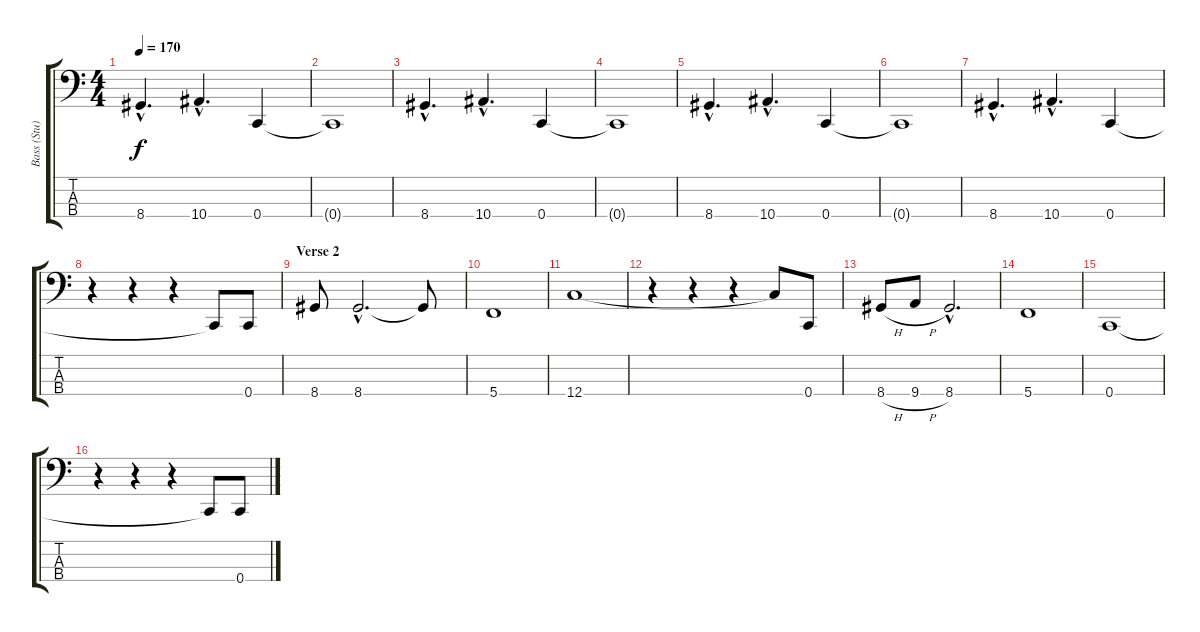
\track ("Bass (Stu)" "Bass (Stu)") {instrument electricbassfinger}
\staff {score tabs}
\tuning (F2 C2 G1 C1) {hide}
\ts (4 4)
\tempo 170
\clef f4
\ks c
8.4{hac}.4{d dy f} 10.4{hac}.4{d} 0.4.4 |
0.4{t}.1 |
8.4{hac}.4{d} 10.4{hac}.4{d} 0.4.4 |
0.4{t}.1 |
8.4{hac}.4{d} 10.4{hac}.4{d} 0.4.4 |
0.4{t}.1 |
8.4{hac}.4{d} 10.4{hac}.4{d} 0.4.4 |
r.4 r.4 r.4 0.4{t}.8 0.4.8 |
\section ("" "Verse 2")
8.4.8 8.4{hac}.2{d} 8.4{t}.8 |
5.4.1 |
12.4.1 |
r.4 r.4 r.4 12.4{t}.8 0.4.8 |
8.4{h}.8 9.4{h}.8 8.4{hac}.2{d} |
5.4.1 |
0.4.1 |
r.4 r.4 r.4 0.4{t}.8 0.4.8
